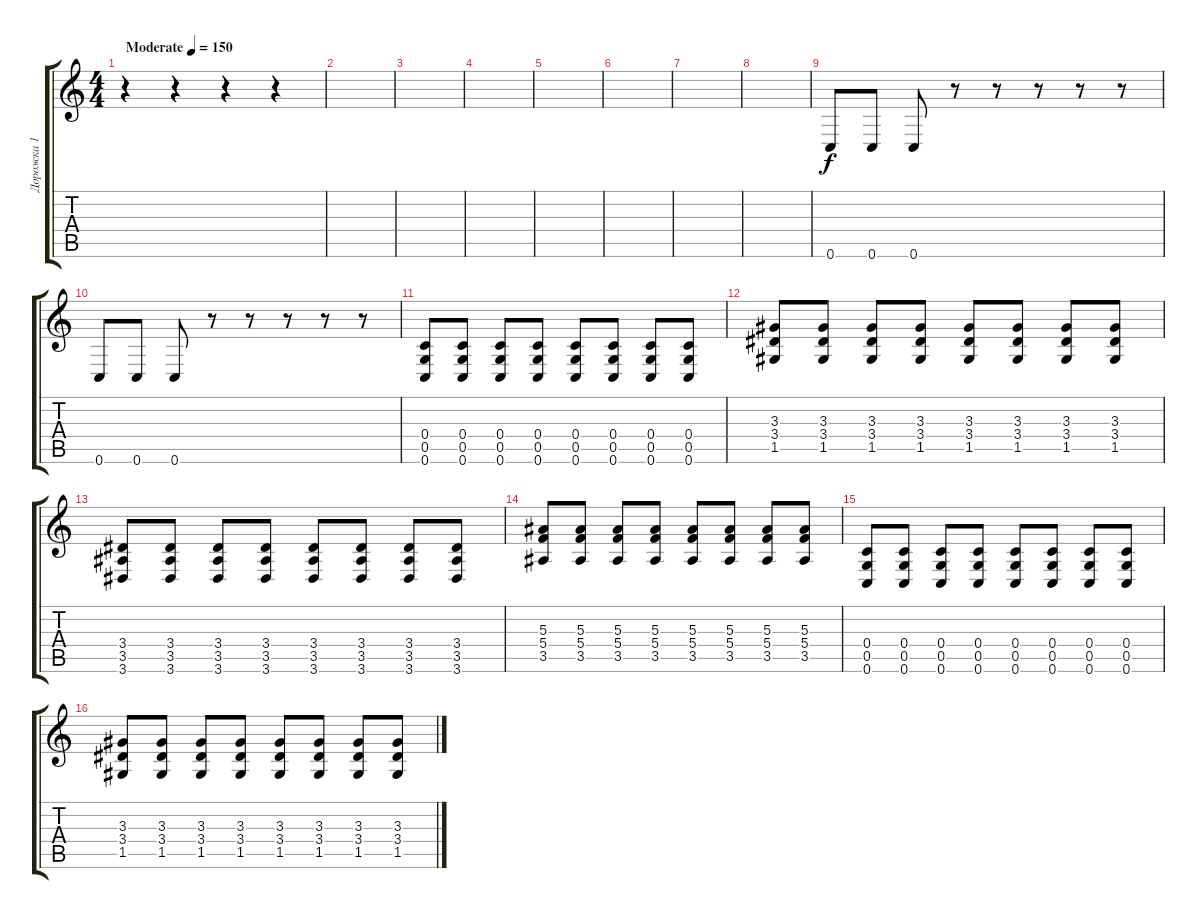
\track ("Дорожка 1" "Дорожка 1") {instrument distortionguitar}
\staff {score tabs}
\tuning (D4 A3 F3 C3 G2 C2) {hide}
\ts (4 4)
\tempo (150 "Moderate")
\clef g2
\ks c
r.4{dy f instrument distortionguitar} r.4 r.4 r.4 |
|
|
|
|
|
|
|
0.6.8 0.6.8 0.6.8 r.8 r.8 r.8 r.8 r.8 |
0.6.8 0.6.8 0.6.8 r.8 r.8 r.8 r.8 r.8 |
(0.4 0.5 0.6).8 (0.4 0.5 0.6).8 (0.4 0.5 0.6).8 (0.4 0.5 0.6).8 (0.4 0.5 0.6).8 (0.4 0.5 0.6).8 (0.4 0.5 0.6).8 (0.4 0.5 0.6).8 |
(3.3 3.4 1.5).8 (3.3 3.4 1.5).8 (3.3 3.4 1.5).8 (3.3 3.4 1.5).8 (3.3 3.4 1.5).8 (3.3 3.4 1.5).8 (3.3 3.4 1.5).8 (3.3 3.4 1.5).8 |
(3.4 3.5 3.6).8 (3.4 3.5 3.6).8 (3.4 3.5 3.6).8 (3.4 3.5 3.6).8 (3.4 3.5 3.6).8 (3.4 3.5 3.6).8 (3.4 3.5 3.6).8 (3.4 3.5 3.6).8 |
(5.3 5.4 3.5).8 (5.3 5.4 3.5).8 (5.3 5.4 3.5).8 (5.3 5.4 3.5).8 (5.3 5.4 3.5).8 (5.3 5.4 3.5).8 (5.3 5.4 3.5).8 (5.3 5.4 3.5).8 |
(0.4 0.5 0.6).8 (0.4 0.5 0.6).8 (0.4 0.5 0.6).8 (0.4 0.5 0.6).8 (0.4 0.5 0.6).8 (0.4 0.5 0.6).8 (0.4 0.5 0.6).8 (0.4 0.5 0.6).8 |
(3.3 3.4 1.5).8 (3.3 3.4 1.5).8 (3.3 3.4 1.5).8 (3.3 3.4 1.5).8 (3.3 3.4 1.5).8 (3.3 3.4 1.5).8 (3.3 3.4 1.5).8 (3.3 3.4 1.5).8
